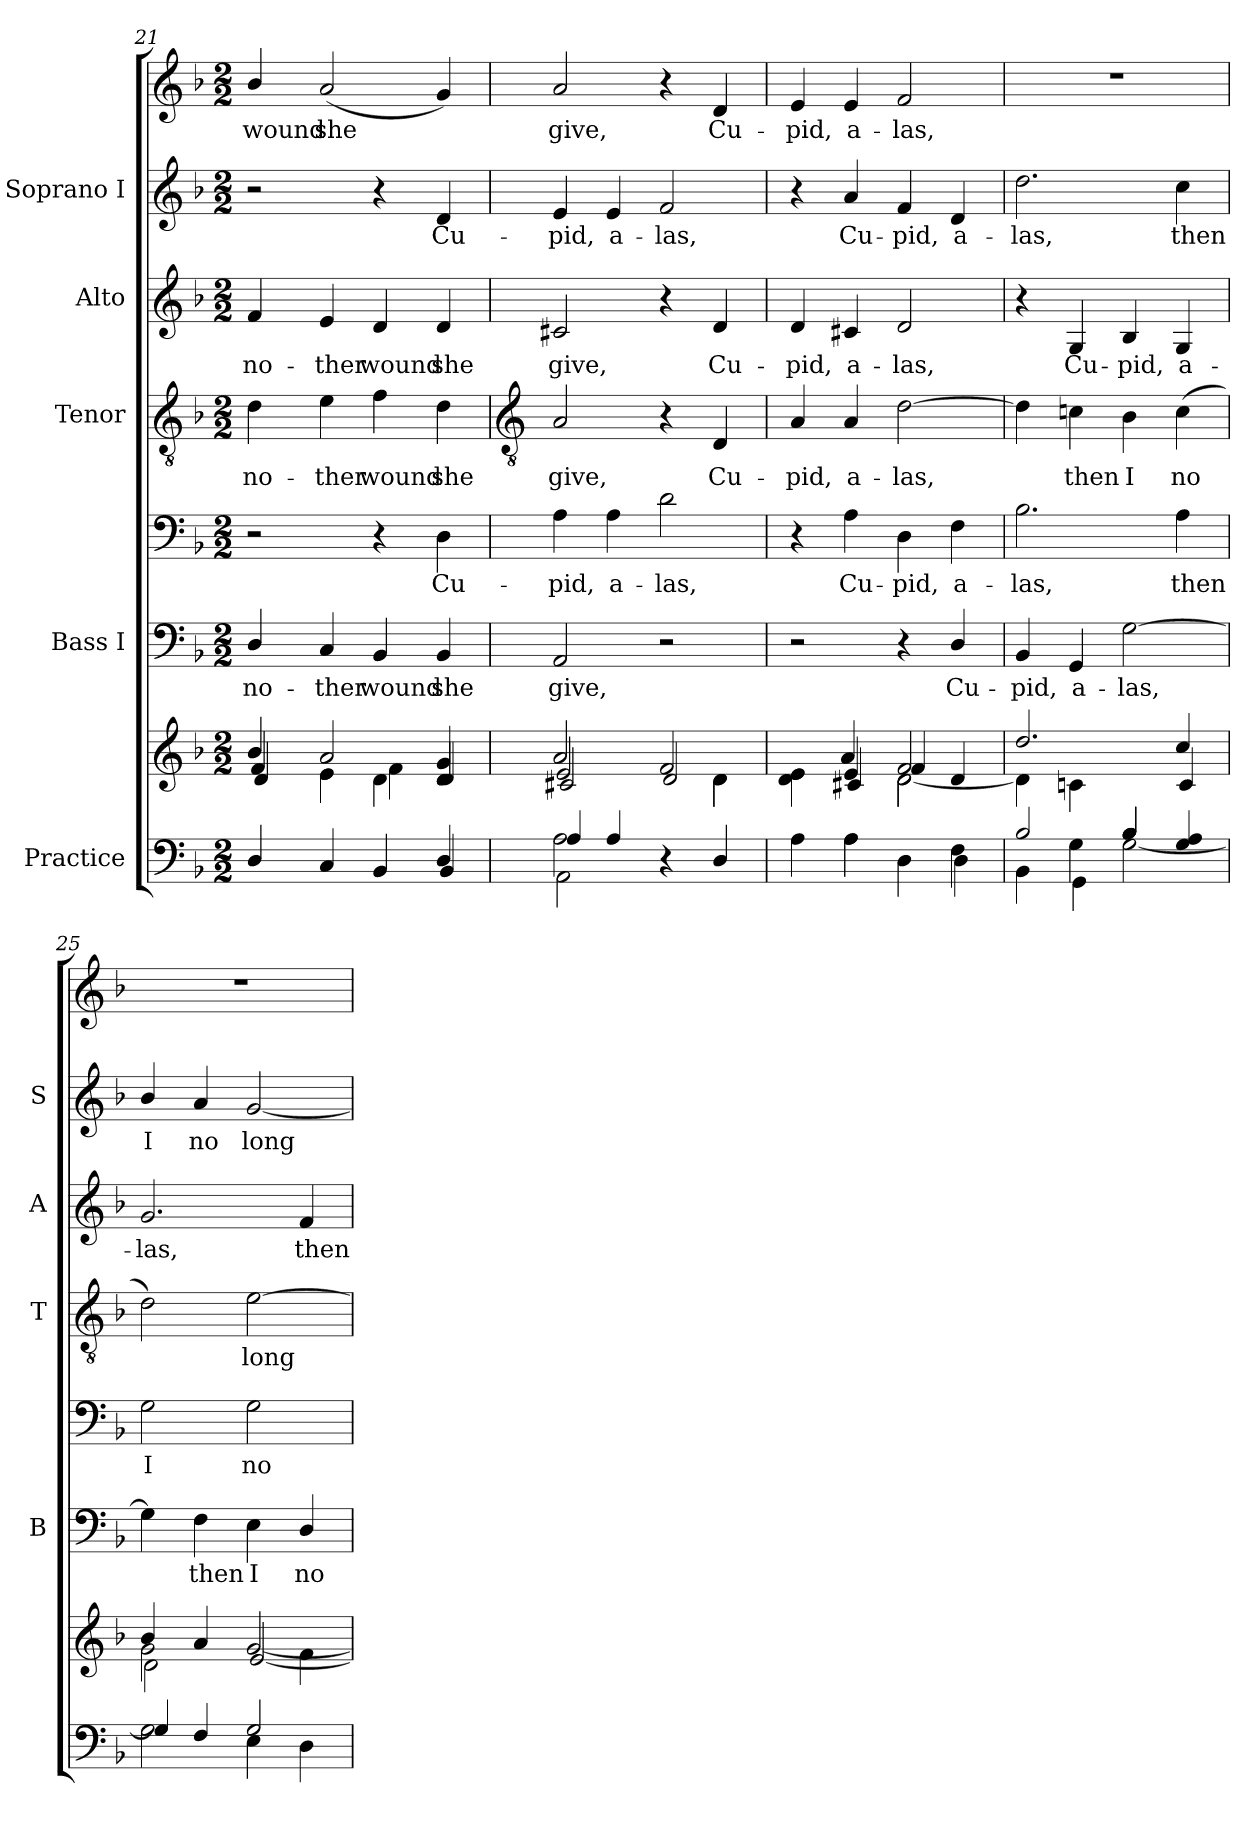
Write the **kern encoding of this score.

**kern	**kern	**kern	**text	**kern	**text	**kern	**text	**kern	**text	**kern	**text	**kern	**text
*part5	*part5	*part4	*part4	*part4	*part4	*part3	*part3	*part2	*part2	*part1	*part1	*part1	*part1
*staff8	*staff7	*staff6	*staff6	*staff5	*staff5	*staff4	*staff4	*staff3	*staff3	*staff2	*staff2	*staff1	*staff1
*I"Practice	*	*I"Bass I	*	*	*	*I"Tenor	*	*I"Alto	*	*I"Soprano I	*	*	*
*	*	*I'B	*	*	*	*I'T	*	*I'A	*	*I'S	*	*	*
*clefF4	*clefG2	*clefF4	*	*clefF4	*	*clefGv2	*	*clefG2	*	*clefG2	*	*clefG2	*
*k[b-]	*k[b-]	*k[b-]	*	*k[b-]	*	*k[b-]	*	*k[b-]	*	*k[b-]	*	*k[b-]	*
*F:	*F:	*F:	*	*F:	*	*F:	*	*F:	*	*F:	*	*F:	*
*M2/2	*M2/2	*M2/2	*	*M2/2	*	*M2/2	*	*M2/2	*	*M2/2	*	*M2/2	*
=21	=21	=21	=21	=21	=21	=21	=21	=21	=21	=21	=21	=21	=21
*^	*^	*	*	*	*	*	*	*	*	*	*	*	*
*	*	*	*^	*	*	*	*	*	*	*	*	*	*	*	*
*	*	*	*	*^	*	*	*	*	*	*	*	*	*	*	*	*
!	!	!	!	!	!	!	!LO:LY:b	!	!	!	!LO:LY:b	!	!LO:LY:b	!	!	!	!LO:LY:b
2ryy	4D/	4b-/	2ryy	4f/	4d/	4D/	-no-	2r	.	4d	-no-	4f	-no-	2r	.	4b-/	wound
!	!	!	!	!	!	!	!LO:LY:b	!	!	!	!LO:LY:b	!	!LO:LY:b	!	!	!	!LO:LY:b
.	4C/	2a/	.	4e\	4e\	4C	-ther	.	.	4e	-ther	4e	-ther	.	.	(<2a	she
!	!	!	!	!	!	!	!LO:LY:b	!	!	!	!LO:LY:b	!	!LO:LY:b	!	!	!	!
4ryy	4BB-/	.	4ryy	4d\	4f\	4BB-	wound	4r	.	4f	wound	4d	wound	4r	.	.	.
!	!	!	!	!	!	!	!LO:LY:b	!	!LO:LY:b	!	!LO:LY:b	!	!LO:LY:b	!	!LO:LY:b	!	!
4D/	4BB-/	4g/	4d/	4d/	4d/	4BB-	she	4D	-Cu-	4d	she	4d	she	4d	Cu-	4g)	.
*v	*v	*	*	*	*	*	*	*	*	*	*	*	*	*	*	*	*
!!LO:LB:g=z
=22	=22	=22	=22	=22	=22	=22	=22	=22	=22	=22	=22	=22	=22	=22	=22	=22
*	*	*	*	*	*	*	*	*	*clefGv2	*	*	*	*	*	*	*
*^	*	*	*	*	*	*	*	*	*	*	*	*	*	*	*	*
*	*^	*	*	*	*	*	*	*	*	*	*	*	*	*	*	*	*
!	!	!	!	!	!	!	!	!LO:LY:b	!	!LO:LY:b	!	!LO:LY:b	!	!LO:LY:b	!	!LO:LY:b	!	!LO:LY:b
2A\	4A/	2AA\	2a/	2e/	2c#X/	2ryy	2AA	give,	4A	pid,	2A	give,	2c#X	give,	4e	-pid,	2a	-give,
!	!	!	!	!	!	!	!	!	!	!LO:LY:b	!	!	!	!	!	!LO:LY:b	!	!
.	4A/	.	.	.	.	.	.	.	4A	a-	.	.	.	.	4e	a-	.	.
!	!	!	!	!	!	!	!	!	!	!LO:LY:b	!	!	!	!	!	!LO:LY:b	!	!
4r	2ryy	2ryy	4ryy	2f/	4ryy	2d/	2r	.	2d	-las,	4r	.	4r	.	2f	-las,	4r	.
!	!	!	!	!	!	!	!	!	!	!	!	!LO:LY:b	!	!LO:LY:b	!	!	!	!LO:LY:b
4D/	.	.	4d\	.	4d\	.	.	.	.	.	4D	Cu-	4d	Cu-	.	.	4d	Cu-
=23	=23	=23	=23	=23	=23	=23	=23	=23	=23	=23	=23	=23	=23	=23	=23	=23	=23	=23
!	!	!	!	!	!	!	!	!	!	!	!	!LO:LY:b	!	!LO:LY:b	!	!	!	!LO:LY:b
4A\	4ryy	2ryy	4e\	4ryy	4d\ 4e\	2ryy	2r	.	4r	.	4A	-pid,	4d	-pid,	4r	.	4e	pid,
!	!	!	!	!	!	!	!	!	!	!LO:LY:b	!	!LO:LY:b	!	!LO:LY:b	!	!LO:LY:b	!	!LO:LY:b
4A\	4A\	.	4e/	4a/	4c#X/	.	.	.	4A	Cu-	4A	a-	4c#X	a-	4a	Cu-	4e	a-
!	!	!	!	!	!	!	!	!	!	!LO:LY:b	!	!LO:LY:b	!	!LO:LY:b	!	!LO:LY:b	!	!LO:LY:b
2ryy	4D\	4ryy	2f/	4f/	2d\	[2d\	4r	.	4D	-pid,	[2d	-las,	2d	-las,	4f	-pid,	2f	-las,
!	!	!	!	!	!	!	!	!LO:LY:b	!	!LO:LY:b	!	!	!	!	!	!LO:LY:b	!	!
.	4F\	4D\	.	4d/	.	.	4D/	-Cu-	4F	a-	.	.	.	.	4d	a-	.	.
=24	=24	=24	=24	=24	=24	=24	=24	=24	=24	=24	=24	=24	=24	=24	=24	=24	=24	=24
*	*	*^	*	*	*	*	*	*	*	*	*	*	*	*	*	*	*	*
!	!	!	!	!	!	!	!	!	!LO:LY:b	!	!LO:LY:b	!	!	!	!	!	!LO:LY:b	!	!
4ryy	2ryy	2B-/	4BB-\	1ryy	2.dd/	4ryy	4d\]	4BB-	pid,	2.B-	-las,	4d]	.	4r	.	2.dd	-las,	1r	.
!	!	!	!	!	!	!	!	!	!LO:LY:b	!	!	!	!LO:LY:b	!	!LO:LY:b	!	!	!	!
4G\	.	.	4GG\	.	.	2.ryy	4cn\	4GG	a-	.	.	4cn	then	4G	Cu-	.	.	.	.
!	!	!	!	!	!	!	!	!	!LO:LY:b	!	!	!	!LO:LY:b	!	!LO:LY:b	!	!	!	!
4B-/	4B-/	4B-/	[2G\	.	.	.	4ryy	[2G	-las,	.	.	4B-	I	4B-	-pid,	.	.	.	.
!	!	!	!	!	!	!	!	!	!	!	!LO:LY:b	!	!LO:LY:b	!	!LO:LY:b	!	!LO:LY:b	!	!
4G\yy	4ryy	4G/ 4A/	.	.	4cc/	.	4c/	.	.	4A	then	(>4c	no	4G	a-	4cc	then	.	.
*	*	*v	*v	*	*	*	*	*	*	*	*	*	*	*	*	*	*	*	*
=25	=25	=25	=25	=25	=25	=25	=25	=25	=25	=25	=25	=25	=25	=25	=25	=25	=25	=25
!	!	!	!	!	!	!	!	!	!	!LO:LY:b	!	!	!	!LO:LY:b	!	!LO:LY:b	!	!
*	*v	*v	*	*	*	*	*	*	*	*	*	*	*	*	*	*	*	*
2G\	4G/]	1ryy	4b-/	2g\	2d\	4G]	.	2G	I	2d)	.	2.g	-las,	4b-/	I	1r	.
!	!	!	!	!	!	!	!LO:LY:b	!	!	!	!	!	!	!	!LO:LY:b	!	!
.	4F/	.	4a/	.	.	4F	then	.	.	.	.	.	.	4a	no	.	.
!	!	!	!	!	!	!	!LO:LY:b	!	!LO:LY:b	!	!LO:LY:b	!	!	!	!LO:LY:b	!	!
2G/	4E\	.	[2g/	4ryy	[2e/	4E	I	2G	no	[2e	long-	.	.	[2g	long-	.	.
!	!	!	!	!	!	!	!LO:LY:b	!	!	!	!	!	!LO:LY:b	!	!	!	!
.	4D\	.	.	4f\	.	4D/	no	.	.	.	.	4f	then	.	.	.	.
*v	*v	*	*	*	*	*	*	*	*	*	*	*	*	*	*	*	*
*	*v	*v	*v	*v	*	*	*	*	*	*	*	*	*	*	*	*
=	=	=	=	=	=	=	=	=	=	=	=	=	=
*-	*-	*-	*-	*-	*-	*-	*-	*-	*-	*-	*-	*-	*-
